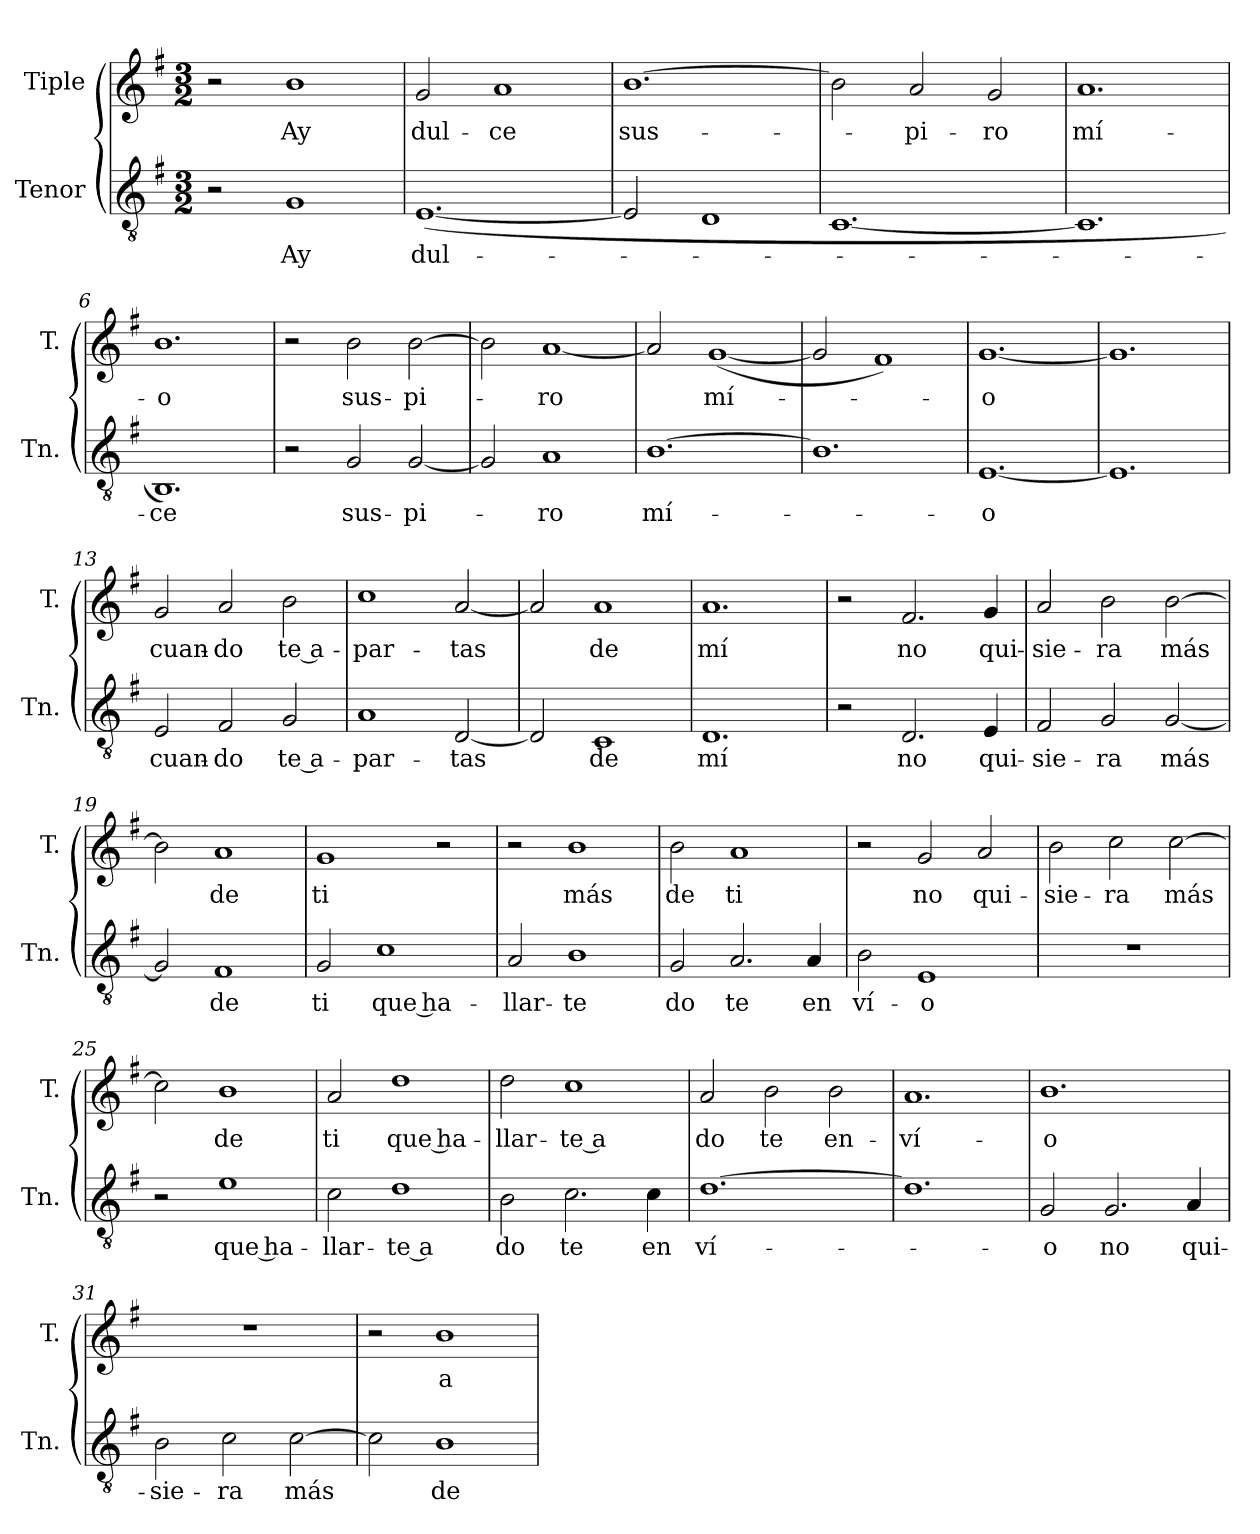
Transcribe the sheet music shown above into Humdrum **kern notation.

**kern	**text	**kern	**text
*part2	*part2	*part1	*part1
*staff2	*staff2	*staff1	*staff1
*I"Tenor	*	*I"Tiple	*
*I'Tn.	*	*I'T.	*
*clefGv2	*	*clefG2	*
*k[f#]	*	*k[f#]	*
*M3/2	*	*M3/2	*
=1	=1	=1	=1
2r	.	2r	.
1G	Ay	1b	Ay
=2	=2	=2	=2
([1.E	dul-	2g	dul-
.	.	1a	-ce
=3	=3	=3	=3
2E]	.	[1.b	sus-
1D	.	.	.
=4	=4	=4	=4
[1.C	.	2b]	.
.	.	2a	-pi-
.	.	2g	-ro
=5	=5	=5	=5
1.C]	.	1.a	mí-
=6	=6	=6	=6
1.BB)	-ce	1.b	-o
=7	=7	=7	=7
2r	.	2r	.
2G	sus-	2b	sus-
[2G	-pi-	[2b	-pi-
=8	=8	=8	=8
2G]	.	2b]	.
1A	-ro	[1a	-ro
=9	=9	=9	=9
[1.B	mí-	2a]	.
.	.	([1g	mí-
=10	=10	=10	=10
1.B]	.	2g]	.
.	.	1f#)	.
=11	=11	=11	=11
[1.E	-o	[1.g	-o
=12	=12	=12	=12
1.E]	.	1.g]	.
=13	=13	=13	=13
2E	cuan-	2g	cuan-
2F#	-do	2a	-do
2G	te a-	2b	te a-
=14	=14	=14	=14
1A	-par-	1cc	-par-
[2D	-tas	[2a	-tas
=15	=15	=15	=15
2D]	.	2a]	.
1C	de	1a	de
=16	=16	=16	=16
1.D	mí	1.a	mí
=17	=17	=17	=17
2r	.	2r	.
2.D	no	2.f#	no
4E	qui-	4g	qui-
=18	=18	=18	=18
2F#	-sie-	2a	-sie-
2G	-ra	2b	-ra
[2G	más	[2b	más
=19	=19	=19	=19
2G]	.	2b]	.
1F#	de	1a	de
=20	=20	=20	=20
2G	ti	1g	ti
1c	que ha-	.	.
.	.	2r	.
=21	=21	=21	=21
2A	-llar-	2r	.
1B	-te	1b	más
=22	=22	=22	=22
2G	do	2b	de
2.A	te	1a	ti
4A	en	.	.
=23	=23	=23	=23
2B	ví-	2r	.
1E	-o	2g	no
.	.	2a	qui-
=24	=24	=24	=24
1.r	.	2b	-sie-
.	.	2cc	-ra
.	.	[2cc	más
=25	=25	=25	=25
2r	.	2cc]	.
1e	que ha-	1b	de
=26	=26	=26	=26
2c	-llar-	2a	ti
1d	-te a	1dd	que ha-
=27	=27	=27	=27
2B	do	2dd	-llar-
2.c	te	1cc	-te a
4c	en	.	.
=28	=28	=28	=28
[1.d	ví-	2a	do
.	.	2b	te
.	.	2b	en-
=29	=29	=29	=29
1.d]	.	1.a	-ví-
=30	=30	=30	=30
2G	o	1.b	-o
2.G	no	.	.
4A	qui-	.	.
=31	=31	=31	=31
2B	-sie-	1.r	.
2c	-ra	.	.
[2c	más	.	.
=32	=32	=32	=32
2c]	.	2r	.
1B	de	1b	a
=	=	=	=
*-	*-	*-	*-
